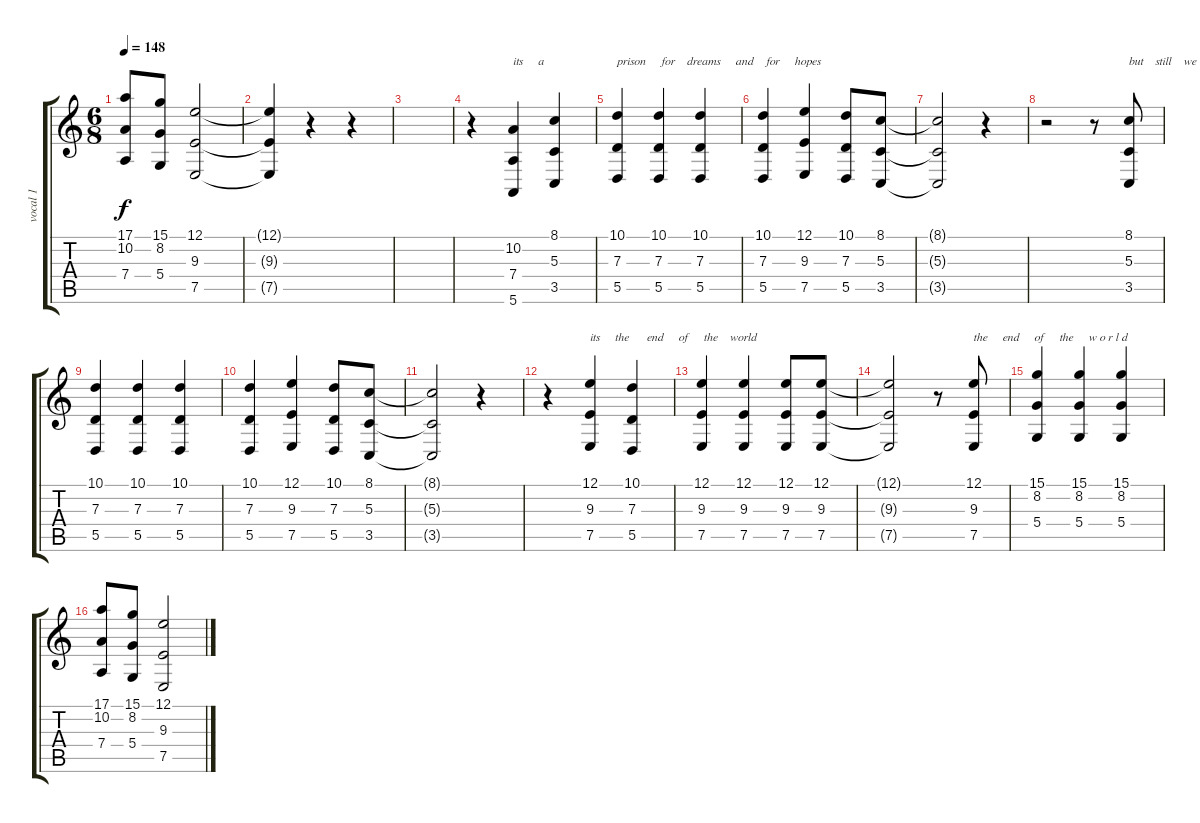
\track ("vocal 1 " "vocal 1 ") {instrument lead6voice}
\staff {score tabs}
\tuning (E4 B3 G3 D3 A2 E2) {hide}
\ts (6 8)
\tempo 148
\clef g2
\ks c
(17.1 10.2 7.4).8{dy f} (15.1 8.2 5.4).8 (12.1 9.3 7.5).2 |
(12.1{t} 9.3{t} 7.5{t}).4 r.4 r.4 |
|
r.4 (10.2 7.4 5.6).4{txt "its     a"} (8.1 5.3 3.5).4 |
(10.1 7.3 5.5).4{txt "prison     for    dreams     and    for     hopes"} (10.1 7.3 5.5).4 (10.1 7.3 5.5).4 |
(10.1 7.3 5.5).4 (12.1 9.3 7.5).4 (10.1 7.3 5.5).8 (8.1 5.3 3.5).8 |
(8.1{t} 5.3{t} 3.5{t}).2 r.4 |
r.2 r.8 (8.1 5.3 3.5).8{txt "but    still    we    believe     there     is   god"} |
(10.1 7.3 5.5).4 (10.1 7.3 5.5).4 (10.1 7.3 5.5).4 |
(10.1 7.3 5.5).4 (12.1 9.3 7.5).4 (10.1 7.3 5.5).8 (8.1 5.3 3.5).8 |
(8.1{t} 5.3{t} 3.5{t}).2 r.4 |
r.4 (12.1 9.3 7.5).4{txt "its     the      end     of     the    world"} (10.1 7.3 5.5).4 |
(12.1 9.3 7.5).4 (12.1 9.3 7.5).4 (12.1 9.3 7.5).8 (12.1 9.3 7.5).8 |
(12.1{t} 9.3{t} 7.5{t}).2 r.8 (12.1 9.3 7.5).8{txt "the     end     of     the     w o r l d "} |
(15.1 8.2 5.4).4 (15.1 8.2 5.4).4 (15.1 8.2 5.4).4 |
(17.1 10.2 7.4).8 (15.1 8.2 5.4).8 (12.1 9.3 7.5).2
